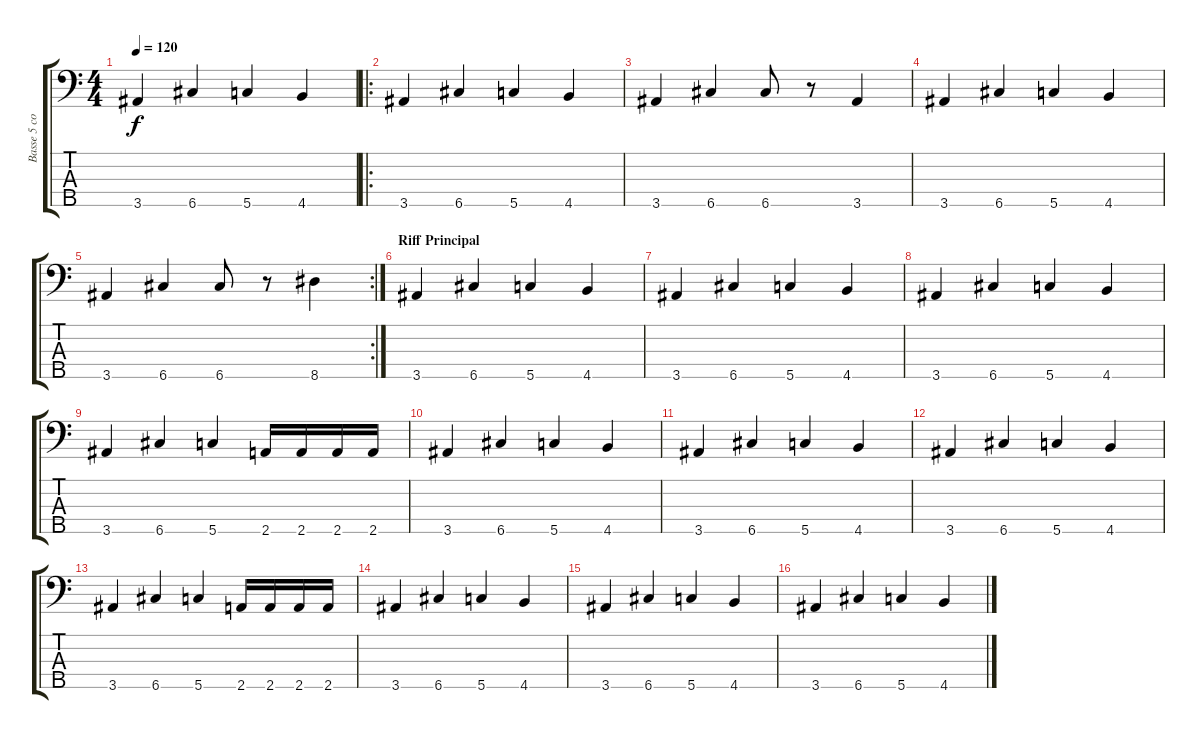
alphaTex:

\track ("Basse 5 cordes" "Basse 5 co") {instrument slapbass2}
\staff {score tabs}
\tuning (Eb3 Bb2 F2 C2 G1) {hide}
\ts (4 4)
\tempo 120
\clef f4
\ks c
3.5.4{dy f} 6.5.4 5.5.4 4.5.4 |
\ro
3.5.4 6.5.4 5.5.4 4.5.4 |
3.5.4 6.5.4 6.5.8 r.8 3.5.4 |
3.5.4 6.5.4 5.5.4 4.5.4 |
\rc 2
3.5.4 6.5.4 6.5.8 r.8 8.5.4 |
\section ("" "Riff Principal")
3.5.4 6.5.4 5.5.4 4.5.4 |
3.5.4 6.5.4 5.5.4 4.5.4 |
3.5.4 6.5.4 5.5.4 4.5.4 |
3.5.4 6.5.4 5.5.4 2.5.16 2.5.16 2.5.16 2.5.16 |
3.5.4 6.5.4 5.5.4 4.5.4 |
3.5.4 6.5.4 5.5.4 4.5.4 |
3.5.4 6.5.4 5.5.4 4.5.4 |
3.5.4 6.5.4 5.5.4 2.5.16 2.5.16 2.5.16 2.5.16 |
3.5.4 6.5.4 5.5.4 4.5.4 |
3.5.4 6.5.4 5.5.4 4.5.4 |
3.5.4 6.5.4 5.5.4 4.5.4
